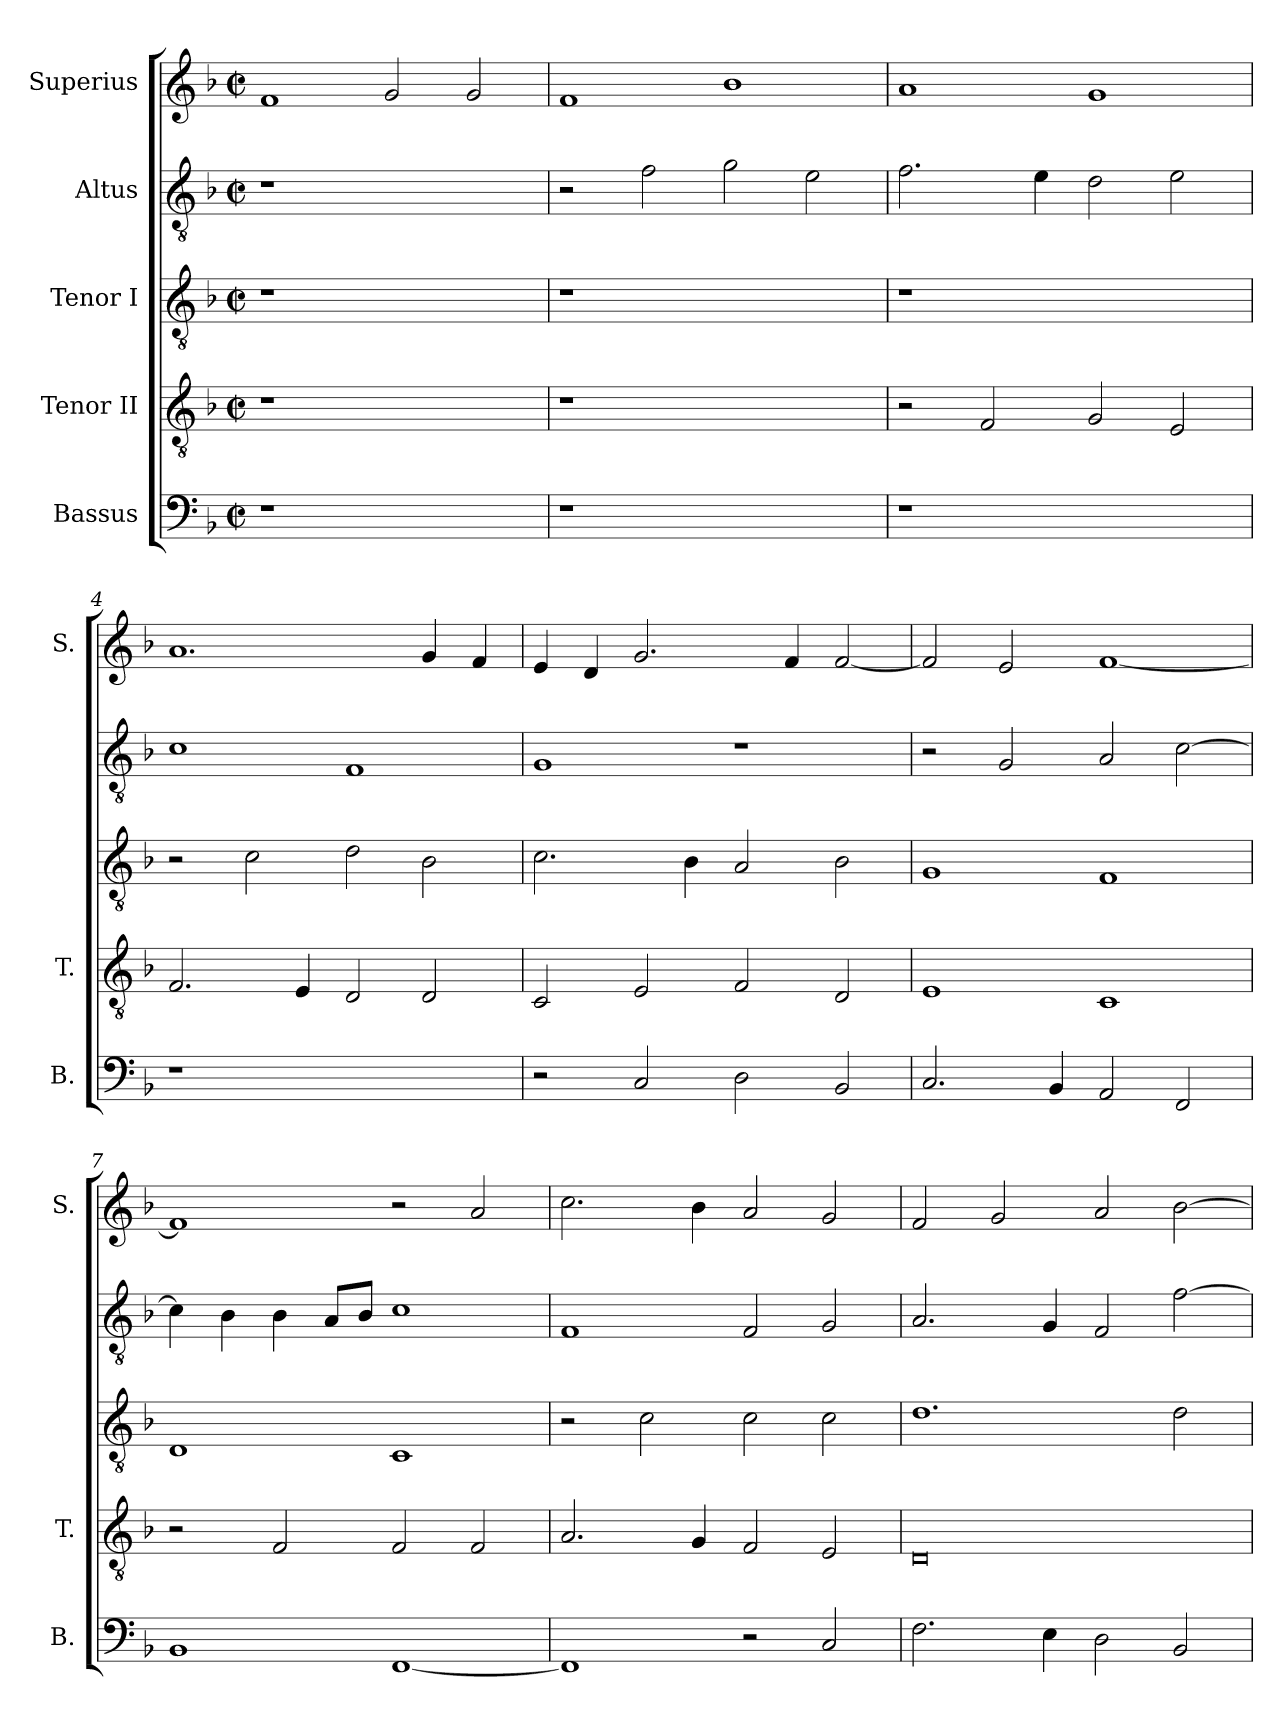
**kern	**kern	**kern	**kern	**kern
*part5	*part4	*part3	*part2	*part1
*staff5	*staff4	*staff3	*staff2	*staff1
*I"Bassus	*I"Tenor II	*I"Tenor I	*I"Altus	*I"Superius
*I'B.	*I'T.	*	*	*I'S.
!!LO:PB:g=z
*clefF4	*clefGv2	*clefGv2	*clefGv2	*clefG2
*	*ITrd7c12	*ITrd7c12	*ITrd7c12	*
*k[b-]	*k[b-]	*k[b-]	*k[b-]	*k[b-]
*d:	*d:	*d:	*d:	*d:
*M2/2	*M2/2	*M2/2	*M2/2	*M2/2
*met(c|)	*met(c|)	*met(c|)	*met(c|)	*met(c|)
=1	=1	=1	=1	=1
!LO:N:vis=1	!LO:N:vis=1	!LO:N:vis=1	!LO:N:vis=1	!
1r	1r	1r	1r	1fi
1ryy	1ryy	1ryy	1ryy	2gi/
.	.	.	.	2gi/
=2	=2	=2	=2	=2
!LO:N:vis=1	!LO:N:vis=1	!LO:N:vis=1	!	!
1r	1r	1r	2r	1fi
.	.	.	2Fi\	.
1ryy	1ryy	1ryy	2Gi\	1b-i
.	.	.	2Ei\	.
=3	=3	=3	=3	=3
!LO:N:vis=1	!	!LO:N:vis=1	!	!
1r	2r	1r	2.Fi\	1ai
.	2FFi/	.	.	.
.	.	.	4Ei\	.
1ryy	2GGi/	1ryy	2Di\	1gi
.	2EEi/	.	2Ei\	.
=4	=4	=4	=4	=4
!LO:N:vis=1	!	!	!	!
1r	2.FFi/	2r	1Ci	1.ai
.	.	2Ci\	.	.
.	4EEi/	.	.	.
1ryy	2DDi/	2Di\	1FFi	.
.	2DDi/	2BB-i\	.	4gi/
.	.	.	.	4fi/
!!LO:LB:g=z
=5	=5	=5	=5	=5
2r	2CCi/	2.Ci\	1GGi	4ei/
.	.	.	.	4di/
2Ci/	2EEi/	.	.	2.gi/
.	.	4BB-i\	.	.
2Di\	2FFi/	2AAi/	1r	.
.	.	.	.	4fi/
2BB-i/	2DDi/	2BB-i\	.	[<2fi/
=6	=6	=6	=6	=6
2.Ci/	1EEi	1GGi	2r	2fi/]
.	.	.	2GGi/	2ei/
4BB-i/	.	.	.	.
2AAi/	1CCi	1FFi	2AAi/	[<1fi
2FFi/	.	.	[>2Ci\	.
=7	=7	=7	=7	=7
1BB-i	2r	1DDi	4Ci\]	1fi]
.	.	.	4BB-i\	.
.	2FFi/	.	4BB-i\	.
.	.	.	8AAi/L	.
.	.	.	8BB-i/J	.
[<1FFi	2FFi/	1CCi	1Ci	2r
.	2FFi/	.	.	2ai/
=8	=8	=8	=8	=8
1FFi]	2.AAi/	2r	1FFi	2.cci\
.	.	2Ci\	.	.
.	4GGi/	.	.	4b-i\
2r	2FFi/	2Ci\	2FFi/	2ai/
2Ci/	2EEi/	2Ci\	2GGi/	2gi/
=9	=9	=9	=9	=9
2.Fi\	0DDi	1.Di	2.AAi/	2fi/
.	.	.	.	2gi/
4Ei\	.	.	4GGi/	.
2Di\	.	.	2FFi/	2ai/
2BB-i/	.	2Di\	[>2Fi\	[>2b-i\
=	=	=	=	=
*-	*-	*-	*-	*-
